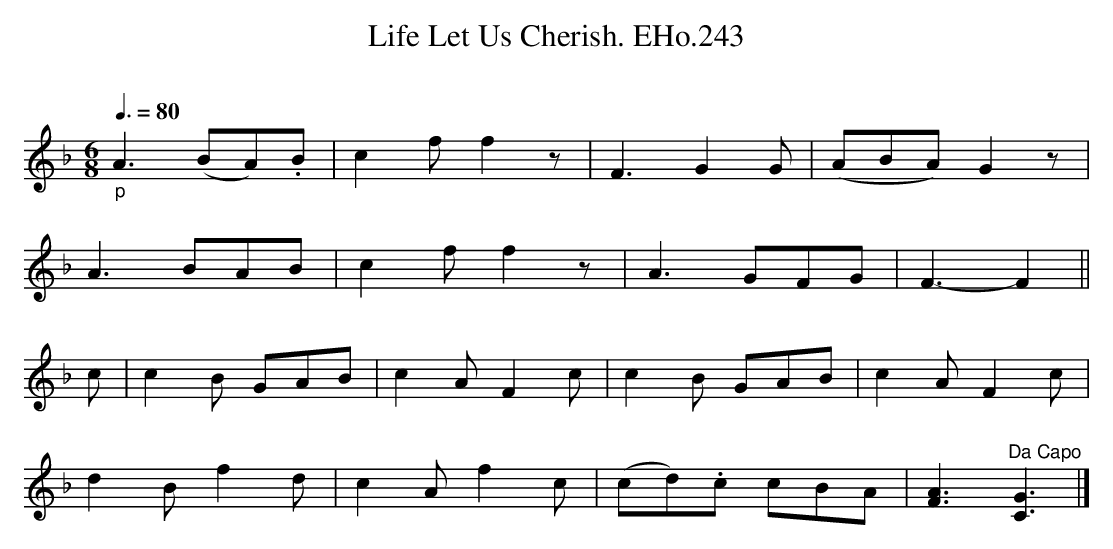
X:1
T:Life Let Us Cherish. EHo.243
M:6/8
L:1/8
Q:3/8=80
O:
K:F
"_p"A3 (BA).B | c2f f2z | F3 G2G | (ABA) G2z |
A3 BAB | c2f f2z | A3 GFG | F3-F2 ||
c | c2B GAB | c2A F2c | c2B GAB | c2A F2c |
d2B f2d | c2A f2c | (cd).c cBA | [F3A3]"^Da Capo"[C3G3] |]
